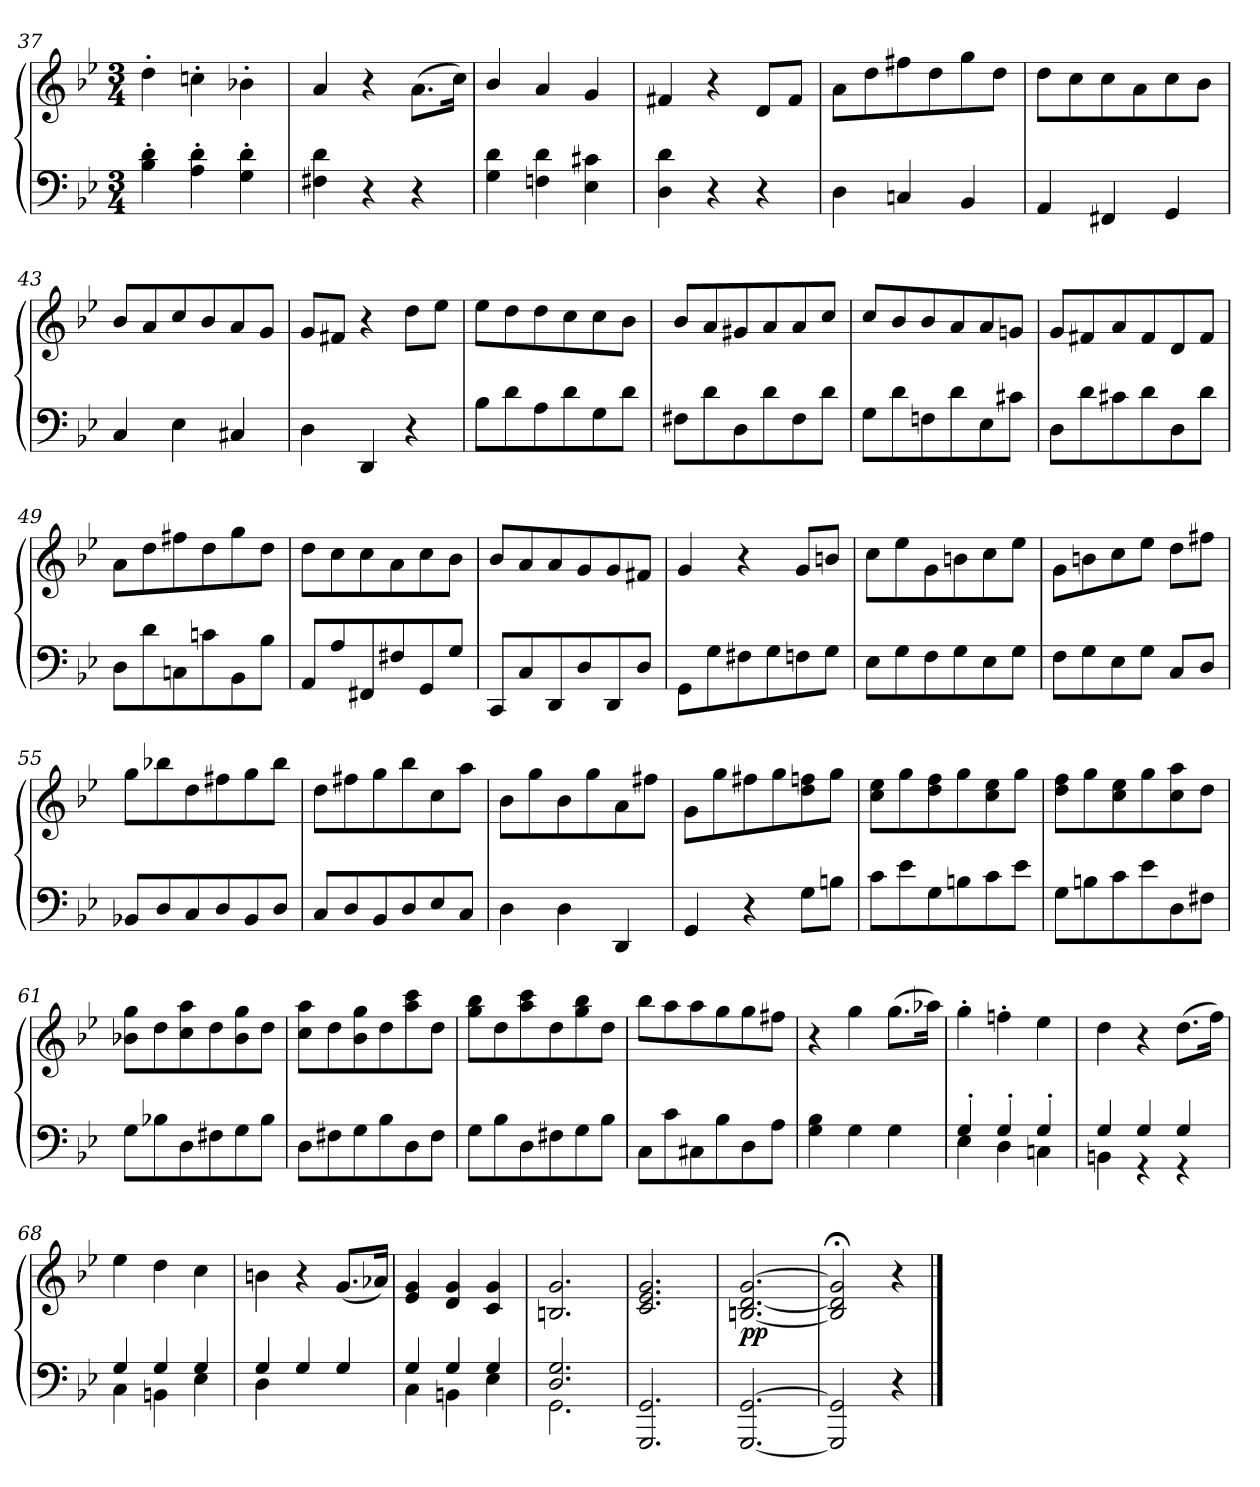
**kern	**kern	**dynam
*part1	*part1	*part1
*staff2	*staff1	*staff1/2
!!LO:PB:g=z
*clefF4	*clefG2	*
*k[b-e-]	*k[b-e-]	*
*M3/4	*M3/4	*
=37	=37	=37
4B-'\ 4d'\	4dd'\	.
4A'\ 4d'\	4ccn'\	.
4G'\ 4d'\	4b-X'\	.
=38	=38	=38
4F#X\ 4d\	4a/	.
4r	4r	.
4r	(>8.a\L	.
.	16cc\Jk)	.
=39	=39	=39
4G\ 4d\	4b-/	.
4Fn\ 4d\	4a/	.
4E-\ 4c#X\	4g/	.
=40	=40	=40
4D\ 4d\	4f#X/	.
4r	4r	.
4r	8d/L	.
.	8f#/J	.
=41	=41	=41
4D\	8a\L	.
.	8dd\	.
4Cn/	8ff#X\	.
.	8dd\	.
4BB-/	8gg\	.
.	8dd\J	.
=42	=42	=42
4AA/	8dd\L	.
.	8cc\	.
4FF#X/	8cc\	.
.	8a\	.
4GG/	8cc\	.
.	8b-\J	.
=43	=43	=43
4C/	8b-/L	.
.	8a/	.
4E-\	8cc/	.
.	8b-/	.
4C#X/	8a/	.
.	8g/J	.
=44	=44	=44
4D\	8g/L	.
.	8f#X/J	.
4DD/	4r	.
4r	8dd\L	.
.	8ee-\J	.
!!LO:LB:g=z
=45	=45	=45
8B-\L	8ee-\L	.
8d\	8dd\	.
8A\	8dd\	.
8d\	8cc\	.
8G\	8cc\	.
8d\J	8b-\J	.
=46	=46	=46
8F#X\L	8b-/L	.
8d\	8a/	.
8D\	8g#X/	.
8d\	8a/	.
8F#\	8a/	.
8d\J	8cc/J	.
=47	=47	=47
8G\L	8cc/L	.
8d\	8b-/	.
8Fn\	8b-/	.
8d\	8a/	.
8E-\	8a/	.
8c#X\J	8gn/J	.
=48	=48	=48
8D\L	8g/L	.
8d\	8f#X/	.
8c#X\	8a/	.
8d\	8f#/	.
8D\	8d/	.
8d\J	8f#/J	.
=49	=49	=49
8D\L	8a\L	.
8d\	8dd\	.
8Cn\	8ff#X\	.
8cn\	8dd\	.
8BB-\	8gg\	.
8B-\J	8dd\J	.
=50	=50	=50
8AA/L	8dd\L	.
8A/	8cc\	.
8FF#X/	8cc\	.
8F#X/	8a\	.
8GG/	8cc\	.
8G/J	8b-\J	.
!!LO:LB:g=z
=51	=51	=51
8CC/L	8b-/L	.
8C/	8a/	.
8DD/	8a/	.
8D/	8g/	.
8DD/	8g/	.
8D/J	8f#X/J	.
=52	=52	=52
8GG\L	4g/	.
8G\	.	.
8F#X\	4r	.
8G\	.	.
8Fn\	8g/L	.
8G\J	8bn/J	.
=53	=53	=53
8E-\L	8cc\L	.
8G\	8ee-\	.
8F\	8g\	.
8G\	8bn\	.
8E-\	8cc\	.
8G\J	8ee-\J	.
=54	=54	=54
8F\L	8g\L	.
8G\	8bn\	.
8E-\	8cc\	.
8G\J	8ee-\J	.
8C/L	8dd\L	.
8D/J	8ff#X\J	.
=55	=55	=55
8BB-X/L	8gg\L	.
8D/	8bb-X\	.
8C/	8dd\	.
8D/	8ff#X\	.
8BB-/	8gg\	.
8D/J	8bb-\J	.
=56	=56	=56
8C/L	8dd\L	.
8D/	8ff#X\	.
8BB-/	8gg\	.
8D/	8bb-\	.
8E-/	8cc\	.
8C/J	8aa\J	.
=57	=57	=57
4D\	8b-\L	.
.	8gg\	.
4D\	8b-\	.
.	8gg\	.
4DD/	8a\	.
.	8ff#X\J	.
!!LO:LB:g=z
=58	=58	=58
4GG/	8g\L	.
.	8gg\	.
4r	8ff#X\	.
.	8gg\	.
8G\L	8dd\ 8ffn\	.
8Bn\J	8gg\J	.
=59	=59	=59
8c\L	8cc\ 8ee-\L	.
8e-\	8gg\	.
8G\	8dd\ 8ff\	.
8Bn\	8gg\	.
8c\	8cc\ 8ee-\	.
8e-\J	8gg\J	.
=60	=60	=60
8G\L	8dd\ 8ff\L	.
8Bn\	8gg\	.
8c\	8cc\ 8ee-\	.
8e-\	8gg\	.
8D\	8cc\ 8aa\	.
8F#X\J	8dd\J	.
=61	=61	=61
8G\L	8b-X\ 8gg\L	.
8B-X\	8dd\	.
8D\	8cc\ 8aa\	.
8F#X\	8dd\	.
8G\	8b-\ 8gg\	.
8B-\J	8dd\J	.
=62	=62	=62
8D\L	8cc\ 8aa\L	.
8F#X\	8dd\	.
8G\	8b-\ 8gg\	.
8B-\	8dd\	.
8D\	8aa\ 8ccc\	.
8F#\J	8dd\J	.
=63	=63	=63
8G\L	8gg\ 8bb-\L	.
8B-\	8dd\	.
8D\	8aa\ 8ccc\	.
8F#X\	8dd\	.
8G\	8gg\ 8bb-\	.
8B-\J	8dd\J	.
!!LO:LB:g=z
=64	=64	=64
8C\L	8bb-\L	.
8c\	8aa\	.
8C#X\	8aa\	.
8B-\	8gg\	.
8D\	8gg\	.
8A\J	8ff#X\J	.
=65	=65	=65
4G\ 4B-\	4r	.
4G\	4gg\	.
4G\	(>8.gg\L	.
.	16aa-X\Jk)	.
=66	=66	=66
*^	*	*
4G'/	4E-\	4gg'\	.
4G'/	4D\	4ffn'\	.
4G'/	4Cn\	4ee-\	.
=67	=67	=67	=67
4G/	4BBn\	4dd\	.
4G/	4r	4r	.
4G/	4r	(>8.dd\L	.
.	.	16ff\Jk)	.
=68	=68	=68	=68
4G/	4C\	4ee-\	.
4G/	4BBn\	4dd\	.
4G/	4E-\	4cc\	.
=69	=69	=69	=69
4G/	4D\	4bn\	.
4G/	2ryy	4r	.
4G/	.	(<8.g/L	.
.	.	16a-X/Jk)	.
=70	=70	=70	=70
!	!	!	!LO:DY:b
4G/	4C\	4e-/ 4g/	dim.
4G/	4BBn\	4d/ 4g/	.
4G/	4E-\	4c/ 4g/	.
=71	=71	=71	=71
2.D/ 2.G/	2.GG\	2.Bn/ 2.g/	.
*v	*v	*	*
=72	=72	=72
2.GGG/ 2.GG/	2.c/ 2.e-/ 2.g/	.
=73	=73	=73
!	!	!LO:DY:b
[2.GGG/ [2.GG/	[2.Bn/ [2.d/ [2.g/	pp
=74	=74	=74
2GGG]/ 2GG]/	2B];</ 2d];</ 2g];</	.
4r	4r	.
==	==	==
*-	*-	*-
